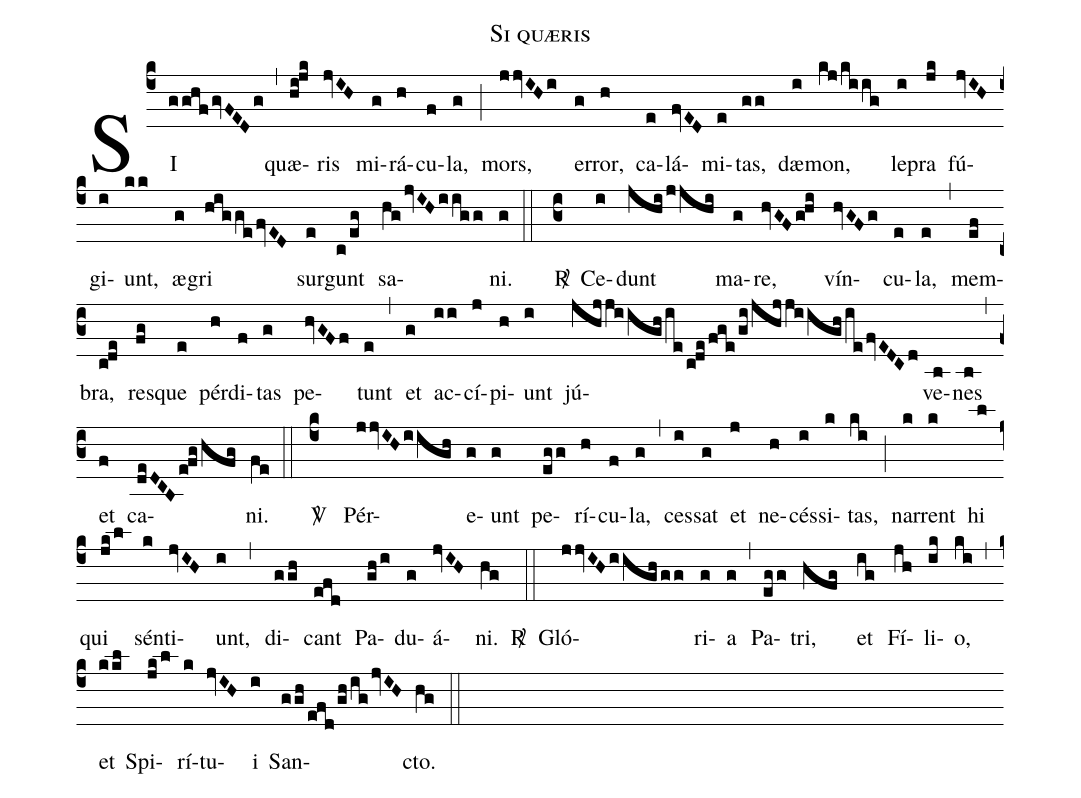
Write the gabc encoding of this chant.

name:Si quæris;
%%
(c4)SI(gghfgvFEDg) (,) quæ(hi!jk)ris(jvIH) mi(g)rá(h)cu(f)la,(g) (;) mors,(jjvIHi) er(g)ror,(h) ca(e)lá(fvED)mi(e)tas,(gg) dæ(i)mon,(kj/kiig) le(i)pra(jk) fú(jvIH)gi(i)unt,(kk) æ(g)gri(higgefvED) sur(e)gunt(c/eg)
sa(hgjvIHiigg)ni.(g) (::)<sp>R/</sp>(c3)
Ce(i)dunt(jhijjhi) ma(g)re,(hvGFghi) vín(hvGFg)cu(e)la,(e) (,) mem(ef)bra,(cde) res(fg)que(e) pér(h)di(f)tas(g) pe(hvGFf)tunt(e) (,) et(g) ac(ii)cí(j)pi(h)unt(i) jú(jhjjiighiecdefge/gi/jhjjiighiefvEDCd)ve(b)nes(b) (,) et(f) ca(deDCBefghfg)ni.(fe) (::)
<sp>V/</sp> (c4) Pér(jjvIHiigh)e(g)unt(g) pe(egg)rí(h)cu(f)la,(g) (,) ces(i)sat(g) et(j) ne(h)cés(i)si(k)tas,(ki) (;)nar(k)rent(k) hi(l) qui(jk/l) sén(k)ti(jvIH)unt,(i) (,) di(ggh)cant(efd) Pa(gh/i)du(g)á(jvIH)ni.(hg) <sp>R/</sp>(::) Gló(jjvIHiigh/gg)ri(g)a(g) (,) Pa(egg)tri,(hfg) et(ig) Fí(jh)li(ik)o,(ki) (,) et(kkl) Spi(jk/l)rí(k)tu(jvIH)i(i) San(ggh/efd/gh/igjvIH)cto.(hg) (::)
